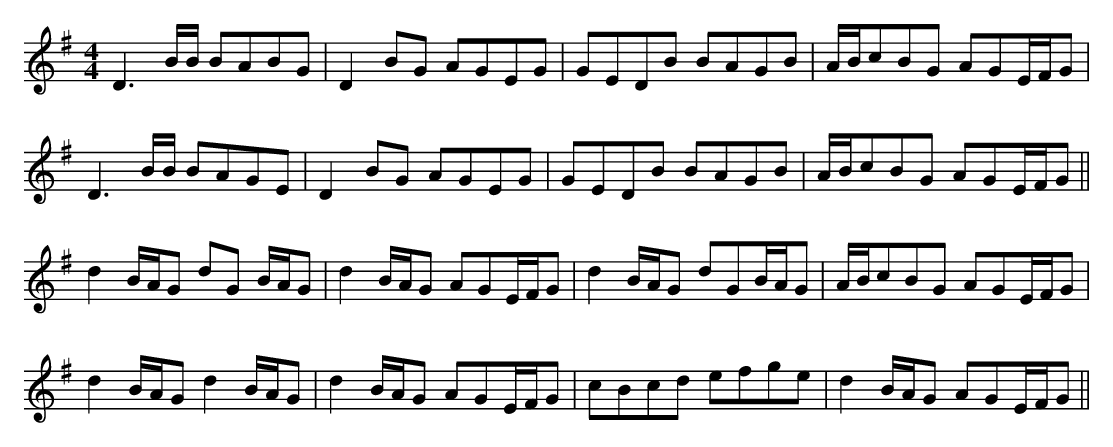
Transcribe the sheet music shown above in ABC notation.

X:1
M:4/4
K:G
D3 B/B/ BABG|D2 BG AGEG|GEDB BAGB|A/B/cBG AGE/F/G|
D3 B/B/ BAGE|D2 BG AGEG|GEDB BAGB|A/B/cBG AGE/F/G||
d2 B/A/G dG B/A/G|d2 B/A/G AGE/F/G|d2 B/A/G dGB/A/G|A/B/cBG AGE/F/G|
d2 B/A/G d2 B/A/G|d2 B/A/G AGE/F/G|cBcd efge|d2 B/A/G AGE/F/G||
